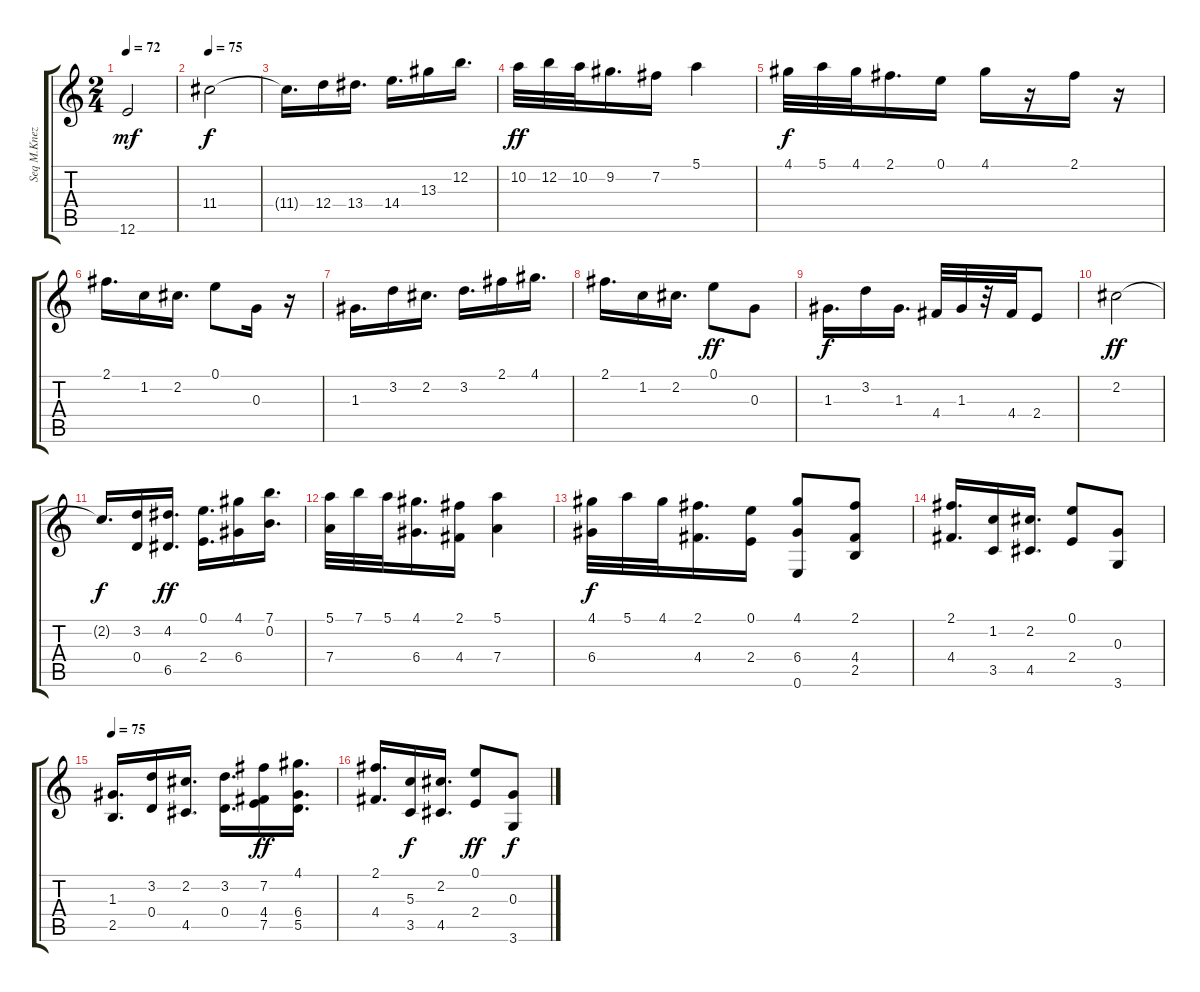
\track ("Seq M.Knezevic" "Seq M.Knez") {instrument acousticguitarnylon}
\staff {score tabs}
\tuning (E4 B3 G3 D3 A2 E2) {hide}
\ts (2 4)
\tempo 72
\clef g2
\ks c
12.6.2{dy mf} |
\tempo 75
11.4.2{dy f} |
11.4{t}.16{d} 12.4.16 13.4.16{d} 14.4.16{d} 13.3.16 12.2.16{d} |
10.2.32{dy ff} 12.2.32 10.2.32 9.2.16{d} 7.2.16 5.1.4 |
4.1.32{dy f} 5.1.32 4.1.32 2.1.16{d} 0.1.16 4.1.16 r.16 2.1.16 r.16 |
2.1.16{d} 1.2.16 2.2.16{d} 0.1.8 0.3.16 r.16 |
1.3.16{d} 3.2.16 2.2.16{d} 3.2.16{d} 2.1.16 4.1.16{d} |
2.1.16{d} 1.2.16 2.2.16{d} 0.1.8{dy ff} 0.3.8 |
1.3.16{d dy f} 3.2.16 1.3.16{d} 4.4.32 1.3.32 r.32 4.4.32 2.4.8 |
2.2.2{dy ff} |
2.2{t}.16{d dy f} (3.2 0.4).16 (4.2 6.5).16{d dy ff} (0.1 2.4).16{d} (4.1 6.4).16 (7.1 0.2).16{d} |
(5.1 7.4).32 7.1.32 5.1.32 (4.1 6.4).16{d} (2.1 4.4).16 (5.1 7.4).4 |
(4.1 6.4).32{dy f} 5.1.32 4.1.32 (2.1 4.4).16{d} (0.1 2.4).16 (4.1 6.4 0.6).8 (2.1 4.4 2.5).8 |
(2.1 4.4).16{d} (1.2 3.5).16 (2.2 4.5).16{d} (0.1 2.4).8 (0.3 3.6).8 |
\tempo 75
(1.3 2.5).16{d} (3.2 0.4).16 (2.2 4.5).16{d} (3.2 0.4).16{d} (7.2 4.4 7.5).16{dy ff} (4.1 6.4 5.5).16{d} |
(2.1 4.4).16{d} (5.3 3.5).16{dy f} (2.2 4.5).16{d} (0.1 2.4).8{dy ff} (0.3 3.6).8{dy f}
